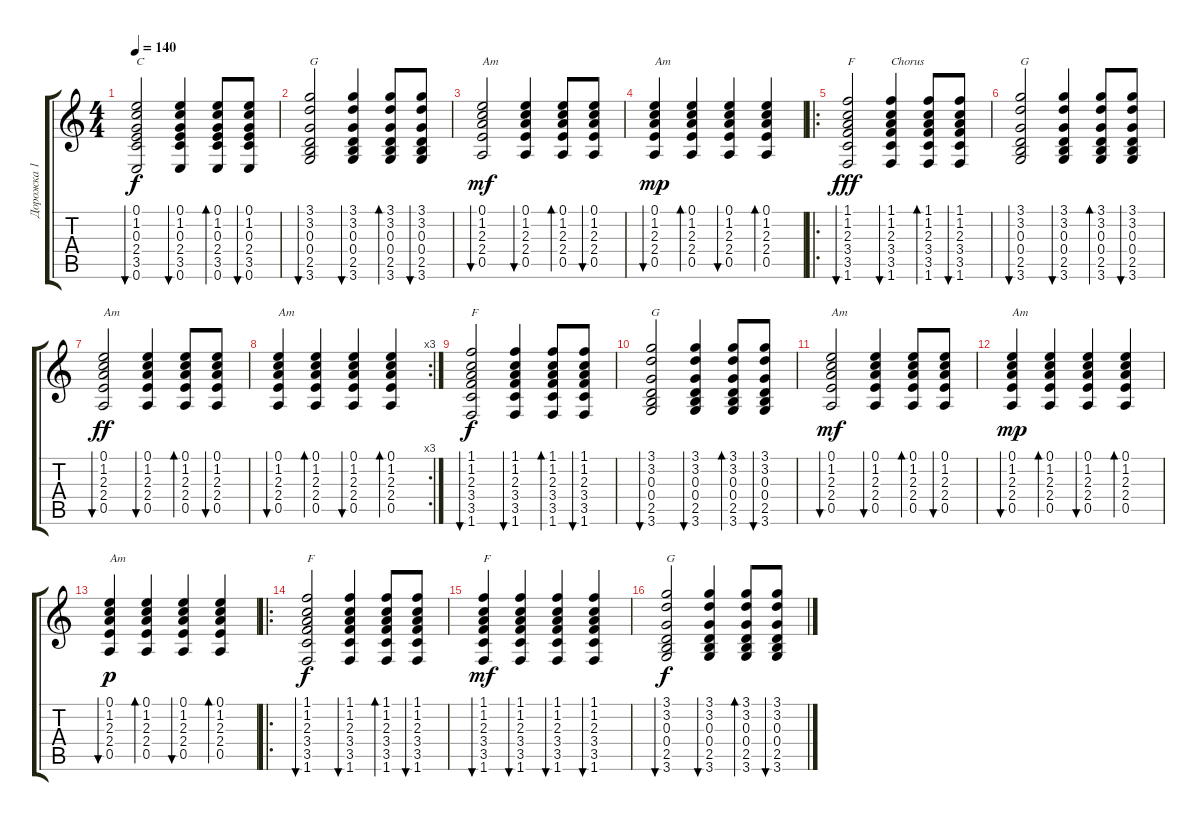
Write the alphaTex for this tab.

\track ("Дорожка 1" "Дорожка 1") {instrument acousticguitarsteel}
\staff {score tabs}
\tuning (E4 B3 G3 D3 A2 E2) {hide}
\ts (4 4)
\tempo 140
\clef g2
\ks c
(0.1 1.2 0.3 2.4 3.5 0.6).2{bu 30 txt "C" dy f} (0.1 1.2 0.3 2.4 3.5 0.6).4{bu 30} (0.1 1.2 0.3 2.4 3.5 0.6).8{bd 30} (0.1 1.2 0.3 2.4 3.5 0.6).8{bu 30} |
(3.1 3.2 0.3 0.4 2.5 3.6).2{bu 30 txt "G"} (3.1 3.2 0.3 0.4 2.5 3.6).4{bu 30} (3.1 3.2 0.3 0.4 2.5 3.6).8{bd 30} (3.1 3.2 0.3 0.4 2.5 3.6).8{bu 30} |
(0.1 1.2 2.3 2.4 0.5).2{bu 30 txt "Am" dy mf} (0.1 1.2 2.3 2.4 0.5).4{bu 30} (0.1 1.2 2.3 2.4 0.5).8{bd 30} (0.1 1.2 2.3 2.4 0.5).8{bu 30} |
(0.1 1.2 2.3 2.4 0.5).4{bu 30 txt "Am" dy mp} (0.1 1.2 2.3 2.4 0.5).4{bd 30} (0.1 1.2 2.3 2.4 0.5).4{bu 30} (0.1 1.2 2.3 2.4 0.5).4{bd 30} |
\ro
(1.1 1.2 2.3 3.4 3.5 1.6).2{bu 30 txt "F" dy fff} (1.1 1.2 2.3 3.4 3.5 1.6).4{bu 30 txt "Chorus"} (1.1 1.2 2.3 3.4 3.5 1.6).8{bd 30} (1.1 1.2 2.3 3.4 3.5 1.6).8{bu 30} |
(3.1 3.2 0.3 0.4 2.5 3.6).2{bu 30 txt "G"} (3.1 3.2 0.3 0.4 2.5 3.6).4{bu 30} (3.1 3.2 0.3 0.4 2.5 3.6).8{bd 30} (3.1 3.2 0.3 0.4 2.5 3.6).8{bu 30} |
(0.1 1.2 2.3 2.4 0.5).2{bu 30 txt "Am" dy ff} (0.1 1.2 2.3 2.4 0.5).4{bu 30} (0.1 1.2 2.3 2.4 0.5).8{bd 30} (0.1 1.2 2.3 2.4 0.5).8{bu 30} |
\rc 3
(0.1 1.2 2.3 2.4 0.5).4{bu 30 txt "Am"} (0.1 1.2 2.3 2.4 0.5).4{bd 30} (0.1 1.2 2.3 2.4 0.5).4{bu 30} (0.1 1.2 2.3 2.4 0.5).4{bd 30} |
(1.1 1.2 2.3 3.4 3.5 1.6).2{bu 30 txt "F" dy f} (1.1 1.2 2.3 3.4 3.5 1.6).4{bu 30} (1.1 1.2 2.3 3.4 3.5 1.6).8{bd 30} (1.1 1.2 2.3 3.4 3.5 1.6).8{bu 30} |
(3.1 3.2 0.3 0.4 2.5 3.6).2{bu 30 txt "G"} (3.1 3.2 0.3 0.4 2.5 3.6).4{bu 30} (3.1 3.2 0.3 0.4 2.5 3.6).8{bd 30} (3.1 3.2 0.3 0.4 2.5 3.6).8{bu 30} |
(0.1 1.2 2.3 2.4 0.5).2{bu 30 txt "Am" dy mf} (0.1 1.2 2.3 2.4 0.5).4{bu 30} (0.1 1.2 2.3 2.4 0.5).8{bd 30} (0.1 1.2 2.3 2.4 0.5).8{bu 30} |
(0.1 1.2 2.3 2.4 0.5).4{bu 30 txt "Am" dy mp} (0.1 1.2 2.3 2.4 0.5).4{bd 30} (0.1 1.2 2.3 2.4 0.5).4{bu 30} (0.1 1.2 2.3 2.4 0.5).4{bd 30} |
(0.1 1.2 2.3 2.4 0.5).4{bu 30 txt "Am" dy p} (0.1 1.2 2.3 2.4 0.5).4{bd 30} (0.1 1.2 2.3 2.4 0.5).4{bu 30} (0.1 1.2 2.3 2.4 0.5).4{bd 30} |
\ro
(1.1 1.2 2.3 3.4 3.5 1.6).2{bu 30 txt "F" dy f} (1.1 1.2 2.3 3.4 3.5 1.6).4{bu 30} (1.1 1.2 2.3 3.4 3.5 1.6).8{bd 30} (1.1 1.2 2.3 3.4 3.5 1.6).8{bu 30} |
(1.1 1.2 2.3 3.4 3.5 1.6).4{bu 30 txt "F" dy mf} (1.1 1.2 2.3 3.4 3.5 1.6).4{bu 30} (1.1 1.2 2.3 3.4 3.5 1.6).4{bu 30} (1.1 1.2 2.3 3.4 3.5 1.6).4{bu 30} |
(3.1 3.2 0.3 0.4 2.5 3.6).2{bu 30 txt "G" dy f} (3.1 3.2 0.3 0.4 2.5 3.6).4{bu 30} (3.1 3.2 0.3 0.4 2.5 3.6).8{bd 30} (3.1 3.2 0.3 0.4 2.5 3.6).8{bu 30}
